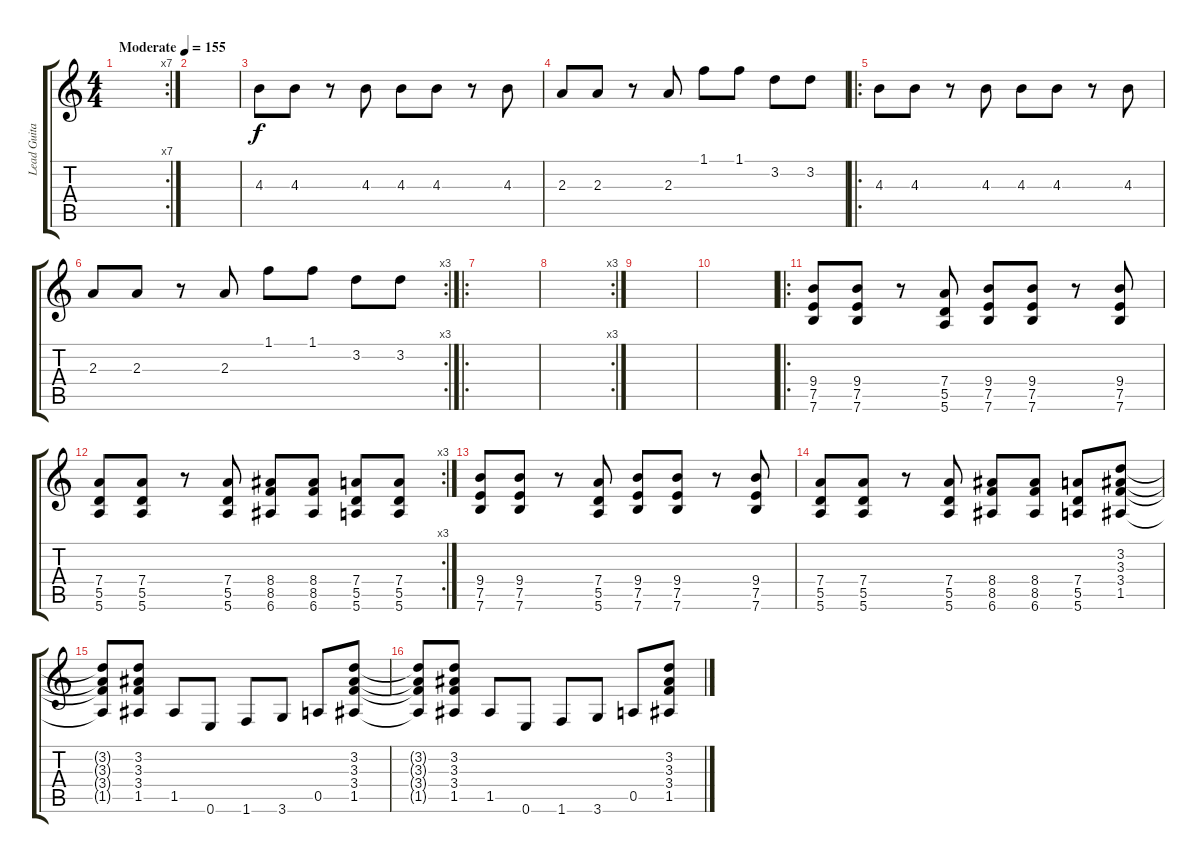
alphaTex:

\track ("Lead Guitar" "Lead Guita") {instrument overdrivenguitar}
\staff {score tabs}
\tuning (E4 B3 G3 D3 A2 E2) {hide}
\rc 7
\ts (4 4)
\tempo (155 "Moderate")
\clef g2
\ks c
|
|
4.3.8 4.3.8 r.8 4.3.8 4.3.8 4.3.8 r.8 4.3.8 |
2.3.8 2.3.8 r.8 2.3.8 1.1.8 1.1.8 3.2.8 3.2.8 |
\ro
4.3.8 4.3.8 r.8 4.3.8 4.3.8 4.3.8 r.8 4.3.8 |
\rc 3
2.3.8 2.3.8 r.8 2.3.8 1.1.8 1.1.8 3.2.8 3.2.8 |
\ro
|
\rc 3
|
|
|
\ro
(9.4 7.5 7.6).8 (9.4 7.5 7.6).8 r.8 (7.4 5.5 5.6).8 (9.4 7.5 7.6).8 (9.4 7.5 7.6).8 r.8 (9.4 7.5 7.6).8 |
\rc 3
(7.4 5.5 5.6).8 (7.4 5.5 5.6).8 r.8 (7.4 5.5 5.6).8 (8.4 8.5 6.6).8 (8.4 8.5 6.6).8 (7.4 5.5 5.6).8 (7.4 5.5 5.6).8 |
(9.4 7.5 7.6).8 (9.4 7.5 7.6).8 r.8 (7.4 5.5 5.6).8 (9.4 7.5 7.6).8 (9.4 7.5 7.6).8 r.8 (9.4 7.5 7.6).8 |
(7.4 5.5 5.6).8 (7.4 5.5 5.6).8 r.8 (7.4 5.5 5.6).8 (8.4 8.5 6.6).8 (8.4 8.5 6.6).8 (7.4 5.5 5.6).8 (3.2 3.3 3.4 1.5).8 |
(3.2{t} 3.3{t} 3.4{t} 1.5{t}).8 (3.2 3.3 3.4 1.5).8 1.5.8 0.6.8 1.6.8 3.6.8 0.5.8 (3.2 3.3 3.4 1.5).8 |
(3.2{t} 3.3{t} 3.4{t} 1.5{t}).8 (3.2 3.3 3.4 1.5).8 1.5.8 0.6.8 1.6.8 3.6.8 0.5.8 (3.2 3.3 3.4 1.5).8
